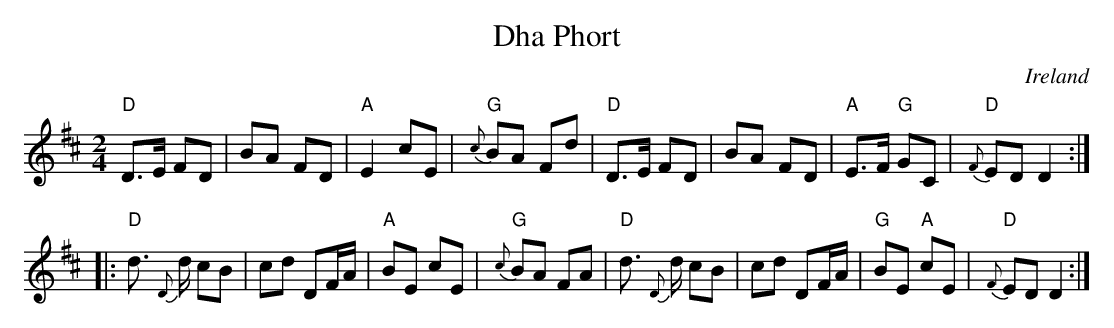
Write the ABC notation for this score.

X:1
T:Dha Phort
O:Ireland
M:2/4
L:1/8
K:D
"D"D>E FD|BA FD|"A"E2 cE|"G"{c}BA Fd|\
"D"D>E FD|BA FD|"A"E>F "G"GC|"D"{F}ED D2:|
|:"D"d> {D}d cB|cd DF/A/|"A"BE cE|"G"{c}BA FA|\
"D"d> {D}d cB|cd DF/A/|"G"BE "A"cE|"D"{F}ED D2:|
